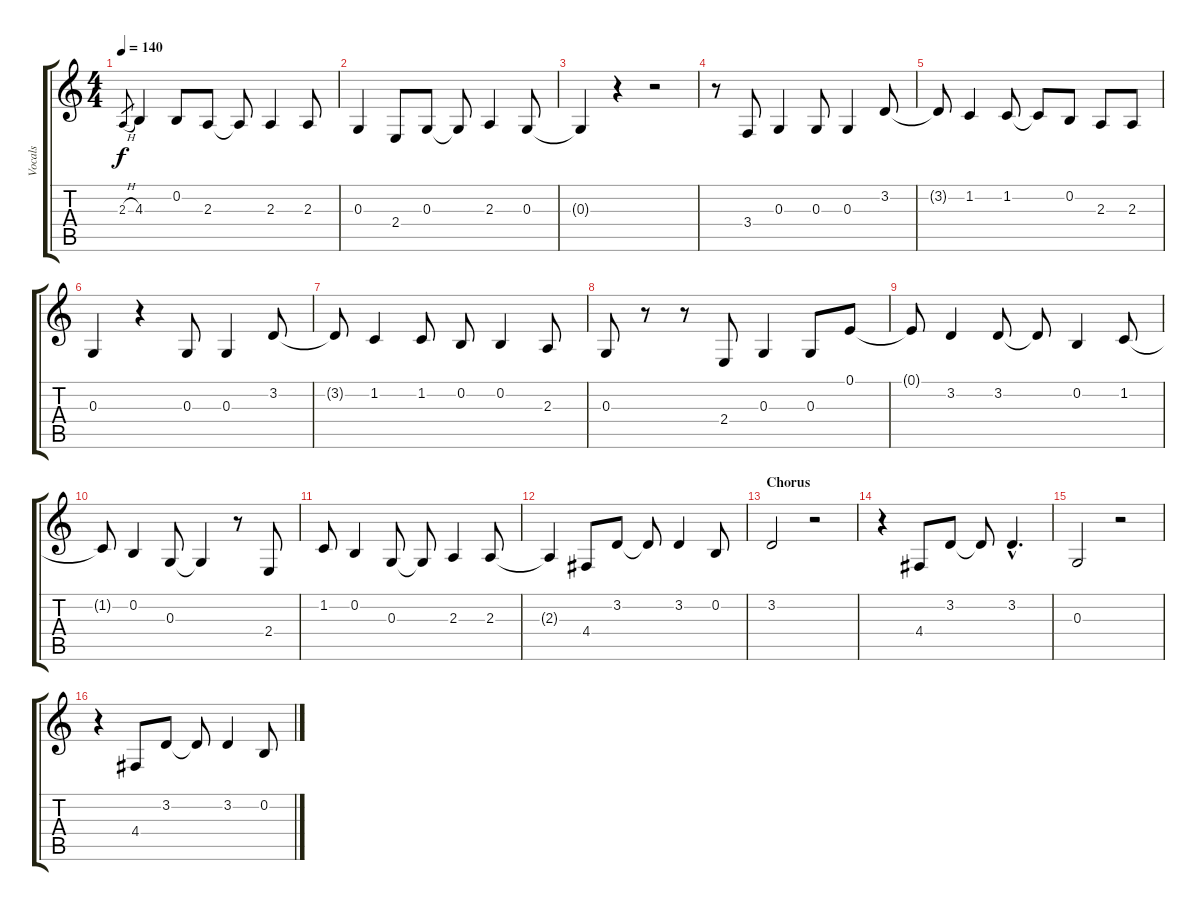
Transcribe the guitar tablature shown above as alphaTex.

\track ("Vocals" "Vocals") {instrument lead1square}
\staff {score tabs}
\tuning (E4 B3 G3 D3 A2 E2) {hide}
\ts (4 4)
\tempo 140
\clef g2
\ks c
2.3{h}.8{gr dy f} 4.3.4 0.2.8 2.3.8 2.3{t}.8 2.3.4 2.3.8 |
0.3.4 2.4.8 0.3.8 0.3{t}.8 2.3.4 0.3.8 |
0.3{t}.4 r.4 r.2 |
r.8 3.4.8 0.3.4 0.3.8 0.3.4 3.2.8 |
3.2{t}.8 1.2.4 1.2.8 1.2{t}.8 0.2.8 2.3.8 2.3.8 |
0.3.4 r.4 0.3.8 0.3.4 3.2.8 |
3.2{t}.8 1.2.4 1.2.8 0.2.8 0.2.4 2.3.8 |
0.3.8 r.8 r.8 2.4.8 0.3.4 0.3.8 0.1.8 |
0.1{t}.8 3.2.4 3.2.8 3.2{t}.8 0.2.4 1.2.8 |
1.2{t}.8 0.2.4 0.3.8 0.3{t}.4 r.8 2.4.8 |
1.2.8 0.2.4 0.3.8 0.3{t}.8 2.3.4 2.3.8 |
2.3{t}.4 4.4.8 3.2.8 3.2{t}.8 3.2.4 0.2.8 |
\section ("" "Chorus")
3.2.2 r.2 |
r.4 4.4.8 3.2.8 3.2{t}.8 3.2{hac}.4{d} |
0.3.2 r.2 |
r.4 4.4.8 3.2.8 3.2{t}.8 3.2.4 0.2.8
